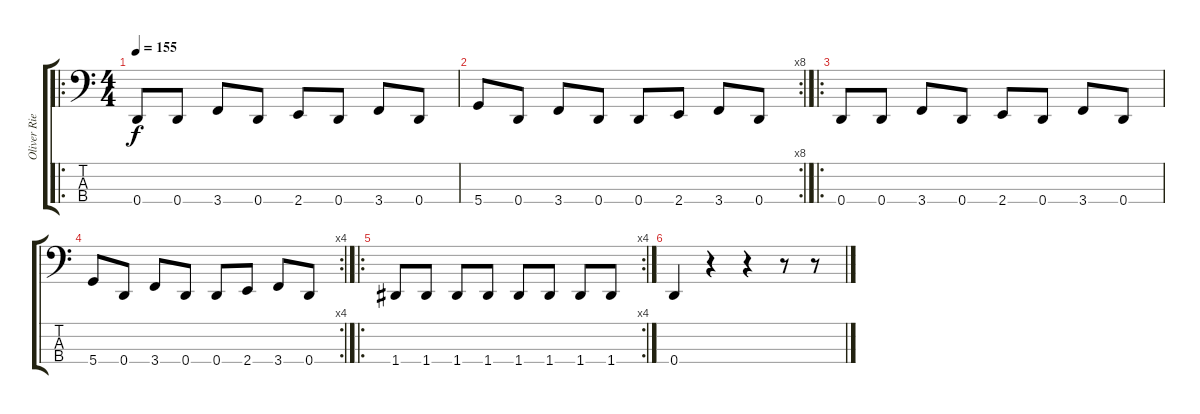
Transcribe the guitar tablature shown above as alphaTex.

\track ("Oliver Riedel" "Oliver Rie") {instrument electricbassfinger}
\staff {score tabs}
\tuning (G2 D2 A1 D1) {hide}
\ro
\ts (4 4)
\tempo 155
\clef f4
\ks c
0.4.8{dy f} 0.4.8 3.4.8 0.4.8 2.4.8 0.4.8 3.4.8 0.4.8 |
\rc 8
5.4.8 0.4.8 3.4.8 0.4.8 0.4.8 2.4.8 3.4.8 0.4.8 |
\ro
0.4.8 0.4.8 3.4.8 0.4.8 2.4.8 0.4.8 3.4.8 0.4.8 |
\rc 4
5.4.8 0.4.8 3.4.8 0.4.8 0.4.8 2.4.8 3.4.8 0.4.8 |
\ro
\rc 4
1.4.8 1.4.8 1.4.8 1.4.8 1.4.8 1.4.8 1.4.8 1.4.8 |
0.4.4 r.4 r.4 r.8 r.8
